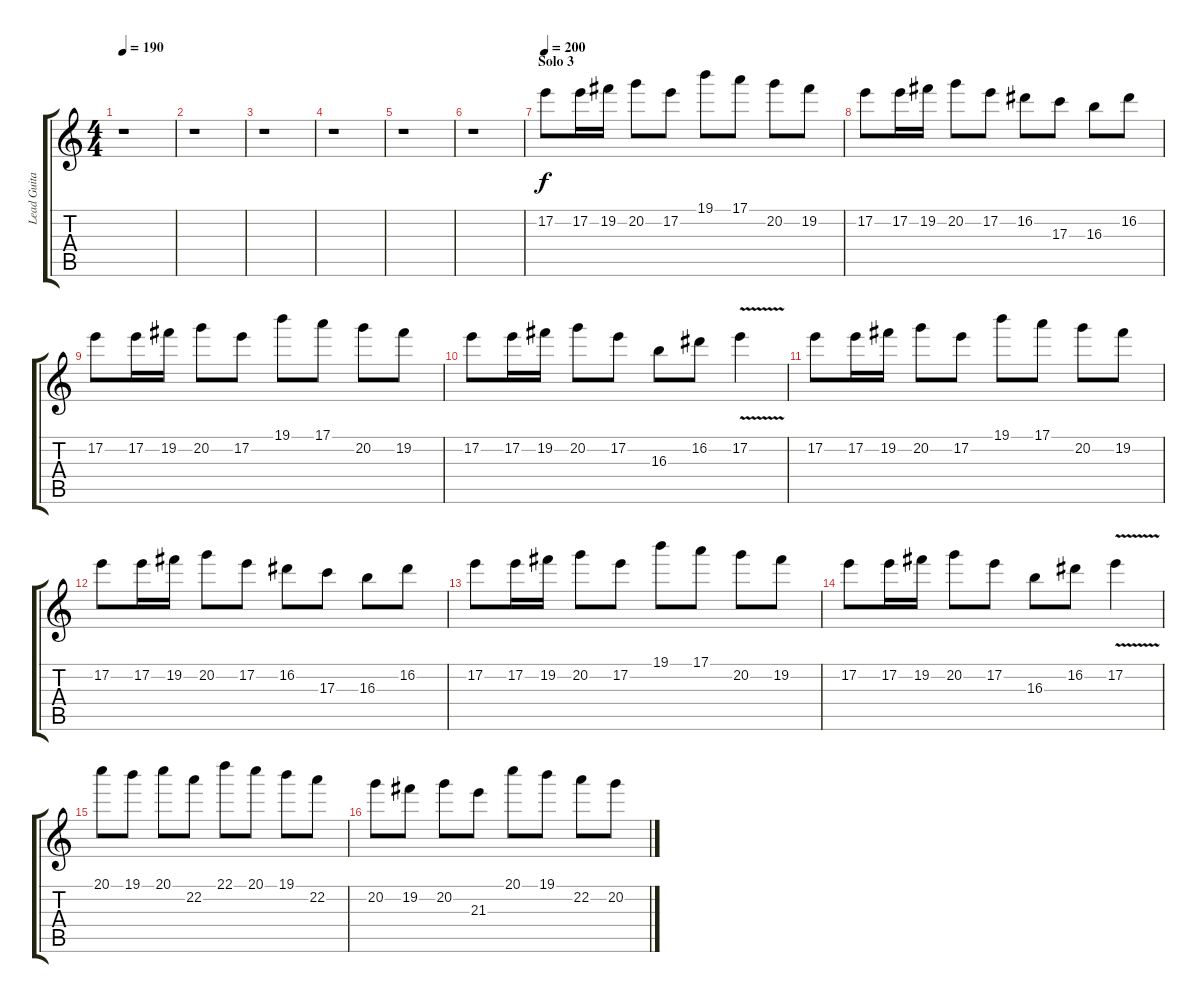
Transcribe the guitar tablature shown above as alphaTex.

\track ("Lead Guitar 1" "Lead Guita") {instrument overdrivenguitar}
\staff {score tabs}
\tuning (E4 B3 G3 D3 A2 E2) {hide}
\ts (4 4)
\tempo 190
\clef g2
\ks c
r.1{dy f} |
r.1 |
r.1 |
r.1 |
r.1 |
r.1 |
\section ("" "Solo 3")
\tempo 200
17.2.8 17.2.16 19.2.16 20.2.8 17.2.8 19.1.8 17.1.8 20.2.8 19.2.8 |
17.2.8 17.2.16 19.2.16 20.2.8 17.2.8 16.2.8 17.3.8 16.3.8 16.2.8 |
17.2.8 17.2.16 19.2.16 20.2.8 17.2.8 19.1.8 17.1.8 20.2.8 19.2.8 |
17.2.8 17.2.16 19.2.16 20.2.8 17.2.8 16.3.8 16.2.8 17.2{v}.4 |
17.2.8 17.2.16 19.2.16 20.2.8 17.2.8 19.1.8 17.1.8 20.2.8 19.2.8 |
17.2.8 17.2.16 19.2.16 20.2.8 17.2.8 16.2.8 17.3.8 16.3.8 16.2.8 |
17.2.8 17.2.16 19.2.16 20.2.8 17.2.8 19.1.8 17.1.8 20.2.8 19.2.8 |
17.2.8 17.2.16 19.2.16 20.2.8 17.2.8 16.3.8 16.2.8 17.2{v}.4 |
20.1.8 19.1.8 20.1.8 22.2.8 22.1.8 20.1.8 19.1.8 22.2.8 |
20.2.8 19.2.8 20.2.8 21.3.8 20.1.8 19.1.8 22.2.8 20.2.8
